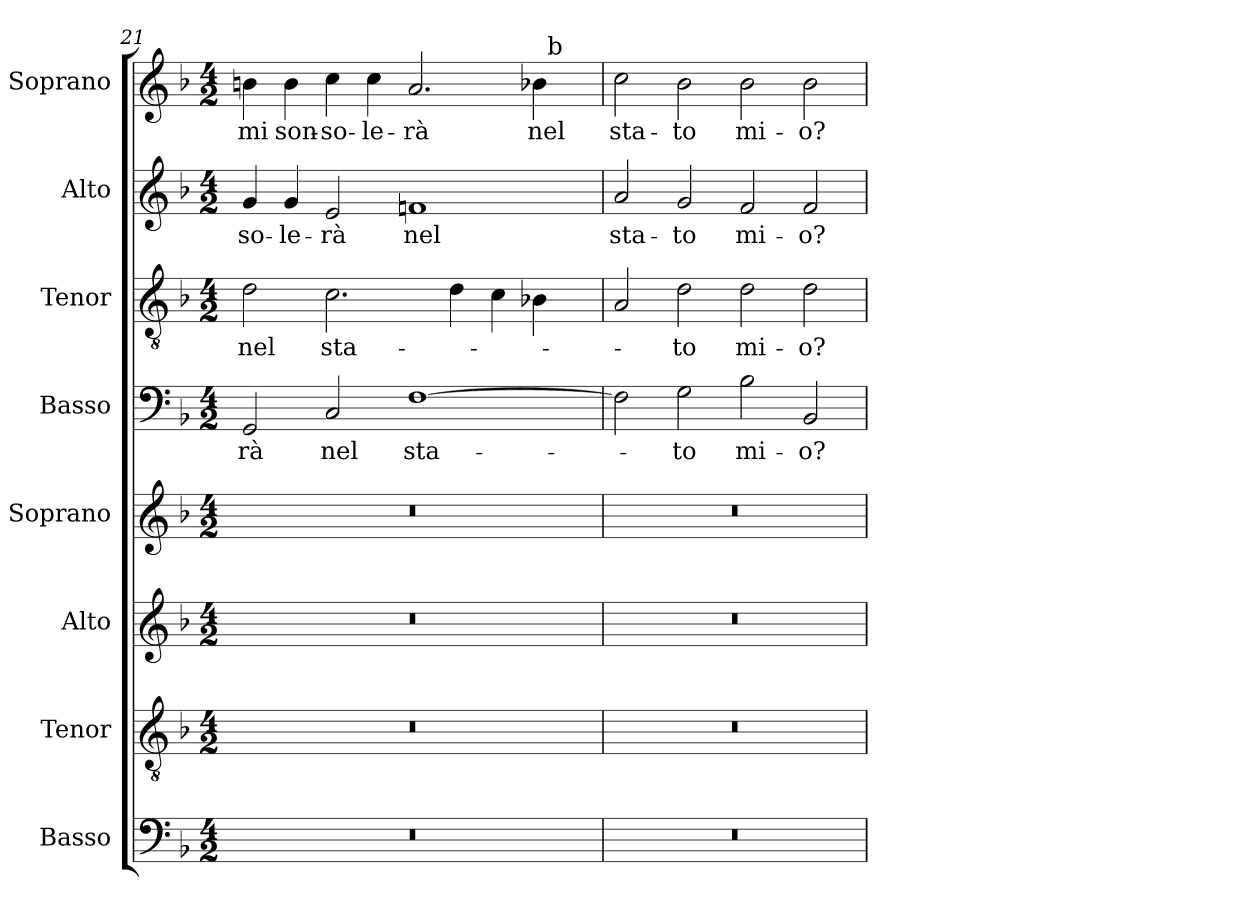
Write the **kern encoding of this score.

**kern	**kern	**kern	**kern	**kern	**text	**kern	**text	**kern	**text	**kern	**text
*part8	*part7	*part6	*part5	*part4	*part4	*part3	*part3	*part2	*part2	*part1	*part1
*staff8	*staff7	*staff6	*staff5	*staff4	*staff4	*staff3	*staff3	*staff2	*staff2	*staff1	*staff1
*I"Basso	*I"Tenor	*I"Alto	*I"Soprano	*I"Basso	*	*I"Tenor	*	*I"Alto	*	*I"Soprano	*
*	*I'T.	*I'A.	*I'Sop.	*	*	*I'T.	*	*I'A.	*	*I'Sop.	*
*clefF4	*clefGv2	*clefG2	*clefG2	*clefF4	*	*clefGv2	*	*clefG2	*	*clefG2	*
*	*ITrd7c12	*	*	*	*	*ITrd7c12	*	*	*	*	*
*k[b-]	*k[b-]	*k[b-]	*k[b-]	*k[b-]	*	*k[b-]	*	*k[b-]	*	*k[b-]	*
*F:	*F:	*F:	*F:	*F:	*	*F:	*	*F:	*	*F:	*
*M4/2	*M4/2	*M4/2	*M4/2	*M4/2	*	*M4/2	*	*M4/2	*	*M4/2	*
=21	=21	=21	=21	=21	=21	=21	=21	=21	=21	=21	=21
!LO:N:vis=1	!LO:N:vis=1	!LO:N:vis=1	!LO:N:vis=1	!	!	!	!	!	!	!	!
!	!	!	!	!	!LO:LY:b:color=#000000	!	!	!	!	!	!
!	!	!	!	!	!	!	!LO:LY:b:color=#000000	!	!	!	!
!	!	!	!	!	!	!	!	!	!LO:LY:b:color=#000000	!	!
!	!	!	!	!	!	!	!	!	!	!	!LO:LY:b:color=#000000
*	*	*	*	*	*	*	*	*	*	*^	*
0r	0r	0r	0r	2GGi/	-rà	2Di\	nel	4gi/	-so-	4bni\	1ryy	mi
!	!	!	!	!	!	!	!	!	!LO:LY:b:color=#000000	!	!	!
!	!	!	!	!	!	!	!	!	!	!	!	!LO:LY:b:color=#000000
.	.	.	.	.	.	.	.	4gi/	-le-	4bi\	.	son-
!	!	!	!	!	!LO:LY:b:color=#000000	!	!	!	!	!	!	!
!	!	!	!	!	!	!	!LO:LY:b:color=#000000	!	!	!	!	!
!	!	!	!	!	!	!	!	!	!LO:LY:b:color=#000000	!	!	!
!	!	!	!	!	!	!	!	!	!	!	!	!LO:LY:b:color=#000000
.	.	.	.	2Ci/	nel	2.Ci\	sta-	2ei/	-rà	4cci\	.	-so-
!	!	!	!	!	!	!	!	!	!	!	!	!LO:LY:b:color=#000000
.	.	.	.	.	.	.	.	.	.	4cci\	.	-le-
!	!	!	!	!	!LO:LY:b:color=#000000	!	!	!	!	!	!	!
!	!	!	!	!	!	!	!	!	!LO:LY:b:color=#000000	!	!	!
!	!	!	!	!	!	!	!	!	!	!	!	!LO:LY:b:color=#000000
.	.	.	.	[1Fi	sta-	.	.	1fni	nel	2.ai/	2ryy	-rà
.	.	.	.	.	.	4Di\	.	.	.	.	.	.
.	.	.	.	.	.	4Ci\	.	.	.	.	4ryy	.
!	!	!	!	!	!	!	!	!	!	!	!	!LO:LY:b:color=#000000
.	.	.	.	.	.	4BB-Xi\	.	.	.	4b-i\	32ryy	nel
.	.	.	.	.	.	.	.	.	.	.	256ryy	.
!	!	!	!	!	!	!	!	!	!	!	!LO:TX:a:t=b	!
.	.	.	.	.	.	.	.	.	.	.	8ryy	.
.	.	.	.	.	.	.	.	.	.	.	16ryy	.
.	.	.	.	.	.	.	.	.	.	.	64..ryy	.
=22	=22	=22	=22	=22	=22	=22	=22	=22	=22	=22	=22	=22
!LO:N:vis=1	!LO:N:vis=1	!LO:N:vis=1	!LO:N:vis=1	!	!	!	!	!	!	!	!	!
*	*	*	*	*	*	*	*	*	*	*v	*v	*
*	*	*	*	*	*	*	*	*	*	*^	*
!	!	!	!	!	!	!	!	!	!LO:LY:b:color=#000000	!	!	!
*	*	*	*	*	*	*	*	*	*	*v	*v	*
*	*	*	*	*	*	*	*	*	*	*^	*
!	!	!	!	!	!	!	!	!	!	!	!	!LO:LY:b:color=#000000
*	*	*	*	*	*	*	*	*	*	*v	*v	*
0r	0r	0r	0r	2Fi\]	.	2AAi/	.	2ai/	sta-	2cci\	sta-
!	!	!	!	!	!LO:LY:b:color=#000000	!	!	!	!	!	!
!	!	!	!	!	!	!	!LO:LY:b:color=#000000	!	!	!	!
!	!	!	!	!	!	!	!	!	!LO:LY:b:color=#000000	!	!
!	!	!	!	!	!	!	!	!	!	!	!LO:LY:b:color=#000000
.	.	.	.	2Gi\	-to	2Di\	-to	2gi/	-to	2b-i\	-to
!	!	!	!	!	!LO:LY:b:color=#000000	!	!	!	!	!	!
!	!	!	!	!	!	!	!LO:LY:b:color=#000000	!	!	!	!
!	!	!	!	!	!	!	!	!	!LO:LY:b:color=#000000	!	!
!	!	!	!	!	!	!	!	!	!	!	!LO:LY:b:color=#000000
.	.	.	.	2B-i\	mi-	2Di\	mi-	2fi/	mi-	2b-i\	mi-
!	!	!	!	!	!LO:LY:b:color=#000000	!	!	!	!	!	!
!	!	!	!	!	!	!	!LO:LY:b:color=#000000	!	!	!	!
!	!	!	!	!	!	!	!	!	!LO:LY:b:color=#000000	!	!
!	!	!	!	!	!	!	!	!	!	!	!LO:LY:b:color=#000000
.	.	.	.	2BB-i/	-o?	2Di\	-o?	2fi/	-o?	2b-i\	-o?
=	=	=	=	=	=	=	=	=	=	=	=
*-	*-	*-	*-	*-	*-	*-	*-	*-	*-	*-	*-
